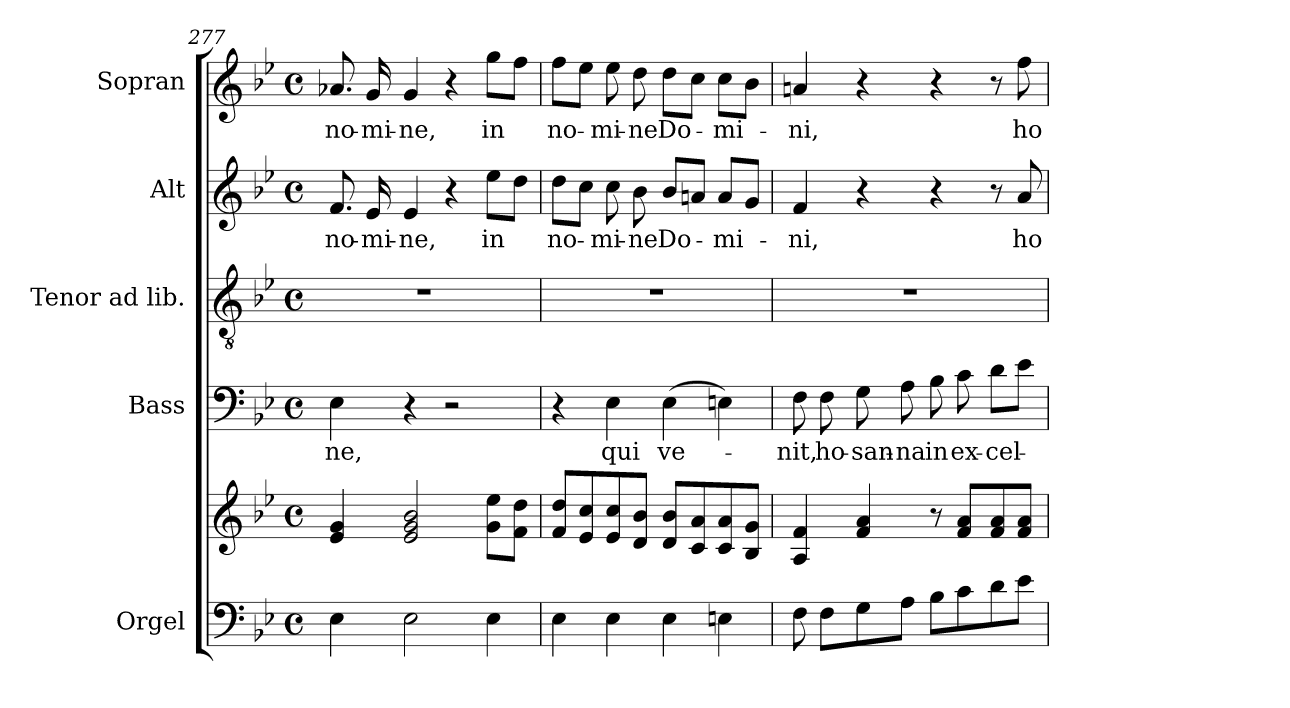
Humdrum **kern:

**kern	**kern	**kern	**text	**kern	**kern	**text	**kern	**text
*part5	*part5	*part4	*part4	*part3	*part2	*part2	*part1	*part1
*staff6	*staff5	*staff4	*staff4	*staff3	*staff2	*staff2	*staff1	*staff1
*I"Orgel	*	*I"Bass	*	*I"Tenor ad lib.	*I"Alt	*	*I"Sopran	*
*	*	*I'B.	*	*I'T.	*I'A.	*	*I'S.	*
*clefF4	*clefG2	*clefF4	*	*clefGv2	*clefG2	*	*clefG2	*
*k[b-e-]	*k[b-e-]	*k[b-e-]	*	*k[b-e-]	*k[b-e-]	*	*k[b-e-]	*
*B-:	*B-:	*B-:	*	*B-:	*B-:	*	*B-:	*
*M4/4	*M4/4	*M4/4	*	*M4/4	*M4/4	*	*M4/4	*
*met(c)	*met(c)	*met(c)	*	*met(c)	*met(c)	*	*met(c)	*
=277	=277	=277	=277	=277	=277	=277	=277	=277
!	!	!	!LO:LY:b	!	!	!LO:LY:b	!	!LO:LY:b
4E-\	4e-/ 4g/	4E-\	-ne,	1r	8.f/	no-	8.a-X/	no-
!	!	!	!	!	!	!LO:LY:b	!	!LO:LY:b
.	.	.	.	.	16e-/	-mi-	16g/	-mi-
!	!	!	!	!	!	!LO:LY:b	!	!LO:LY:b
2E-\	2e-/ 2g/ 2b-/	4r	.	.	4e-/	-ne,	4g/	-ne,
.	.	2r	.	.	4r	.	4r	.
!	!	!	!	!	!	!LO:LY:b	!	!LO:LY:b
4E-\	8g\ 8ee-\L	.	.	.	8ee-\L	in	8gg\L	in
.	8f\ 8dd\J	.	.	.	8dd\J	.	8ff\J	.
=278	=278	=278	=278	=278	=278	=278	=278	=278
!	!	!	!	!	!	!LO:LY:b	!	!LO:LY:b
4E-\	8f/ 8dd/L	4r	.	1r	8dd\L	no-	8ff\L	no-
.	8e-/ 8cc/	.	.	.	8cc\J	.	8ee-\J	.
!	!	!	!LO:LY:b	!	!	!LO:LY:b	!	!LO:LY:b
4E-\	8e-/ 8cc/	4E-\	qui	.	8cc\	-mi-	8ee-\	-mi-
!	!	!	!	!	!	!LO:LY:b	!	!LO:LY:b
.	8d/ 8b-/J	.	.	.	8b-\	-ne	8dd\	-ne
!	!	!	!LO:LY:b	!	!	!LO:LY:b	!	!LO:LY:b
4E-\	8d/ 8b-/L	(>4E-\	ve-	.	8b-/L	Do-	8dd\L	Do-
.	8c/ 8a/	.	.	.	8an/J	.	8cc\J	.
!	!	!	!	!	!	!LO:LY:b	!	!LO:LY:b
4En\	8c/ 8a/	4En\)	.	.	8a/L	-mi-	8cc\L	-mi-
.	8B-/ 8g/J	.	.	.	8g/J	.	8b-\J	.
=279	=279	=279	=279	=279	=279	=279	=279	=279
!	!	!	!LO:LY:b	!	!	!LO:LY:b	!	!LO:LY:b
8F\	4A/ 4f/	8F\	-nit,	1r	4f/	-ni,	4an/	-ni,
!	!	!	!LO:LY:b	!	!	!	!	!
8F\L	.	8F\	ho-	.	.	.	.	.
!	!	!	!LO:LY:b	!	!	!	!	!
8G\	4f/ 4a/	8G\	-san-	.	4r	.	4r	.
!	!	!	!LO:LY:b	!	!	!	!	!
8A\J	.	8A\	-na	.	.	.	.	.
!	!	!	!LO:LY:b	!	!	!	!	!
8B-\L	8r	8B-\	in	.	4r	.	4r	.
!	!	!	!LO:LY:b	!	!	!	!	!
8c\	8f/ 8a/L	8c\	ex-	.	.	.	.	.
!	!	!	!LO:LY:b	!	!	!	!	!
8d\	8f/ 8a/	8d\L	-cel-	.	8r	.	8r	.
!	!	!	!	!	!	!LO:LY:b	!	!LO:LY:b
8e-\J	8f/ 8a/J	8e-\J	.	.	8a/	ho-	8ff\	ho-
=	=	=	=	=	=	=	=	=
*-	*-	*-	*-	*-	*-	*-	*-	*-
